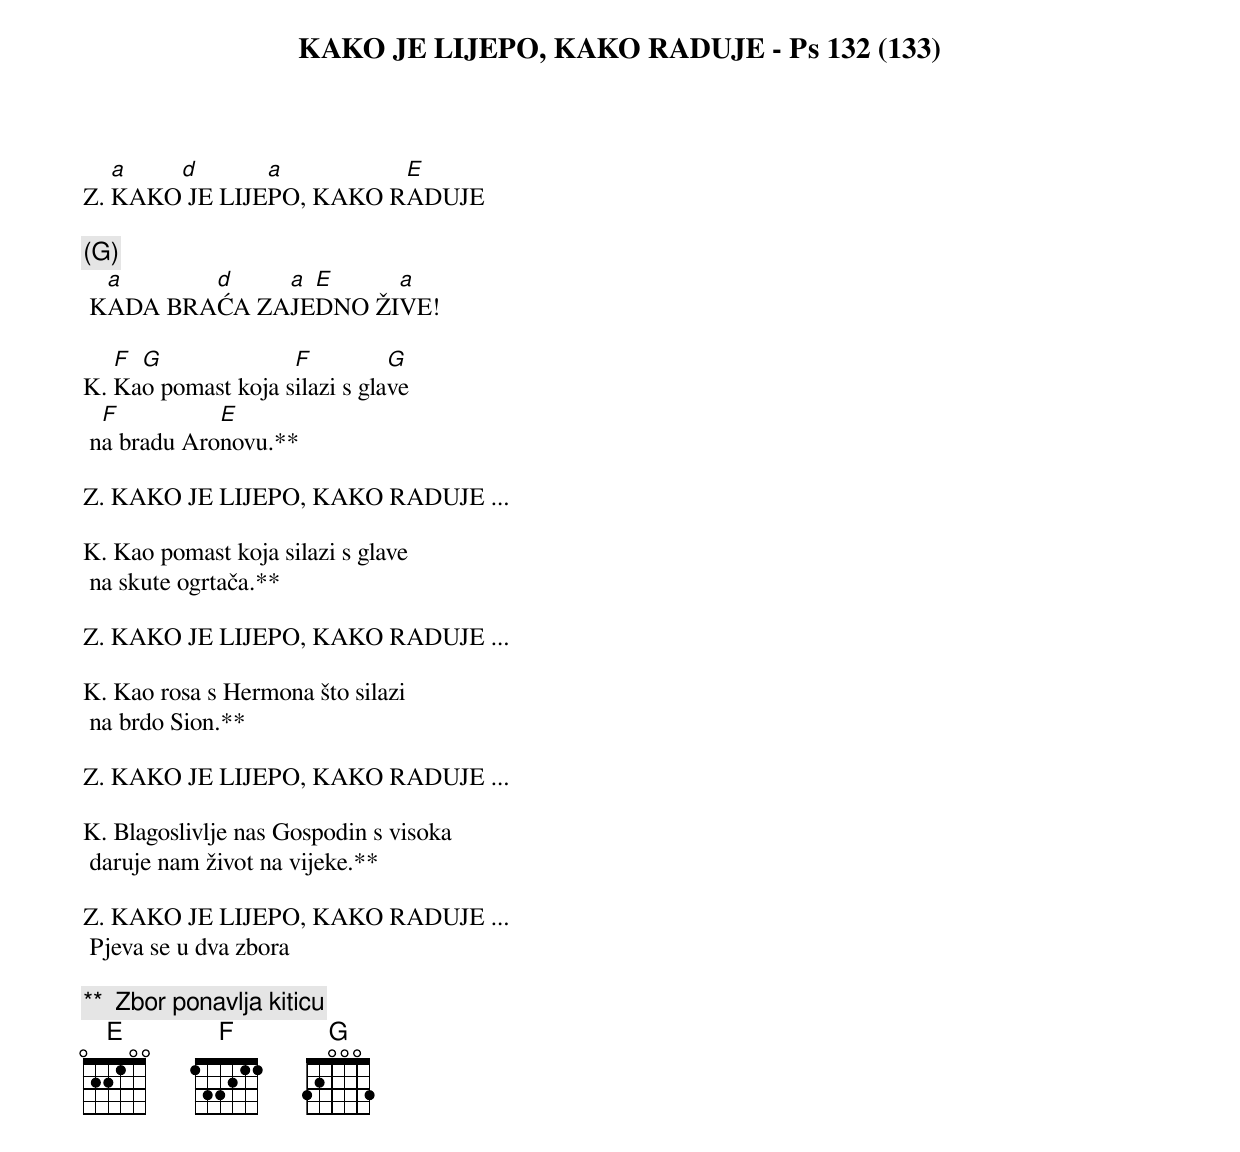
{title: KAKO JE LIJEPO, KAKO RADUJE - Ps 132 (133)}

Z.	[a]KAKO[d] JE LIJE[a]PO, KAKO R[E]ADUJE

{comment: (G)}
	K[a]ADA BRA[d]ĆA ZA[a]JE[E]DNO ŽI[a]VE!

K.	[F]Ka[G]o pomast koja s[F]ilazi s gla[G]ve
	n[F]a bradu Aro[E]novu.**

Z.	KAKO JE LIJEPO, KAKO RADUJE ...

K.	Kao pomast koja silazi s glave
	na skute ogrtača.**

Z.	KAKO JE LIJEPO, KAKO RADUJE ...

K.	Kao rosa s Hermona što silazi
	na brdo Sion.**

Z.	KAKO JE LIJEPO, KAKO RADUJE ...

K.	Blagoslivlje nas Gospodin s visoka
	daruje nam život na vijeke.**

Z.	KAKO JE LIJEPO, KAKO RADUJE ...
	Pjeva se u dva zbora

{comment: **  Zbor ponavlja kiticu}
